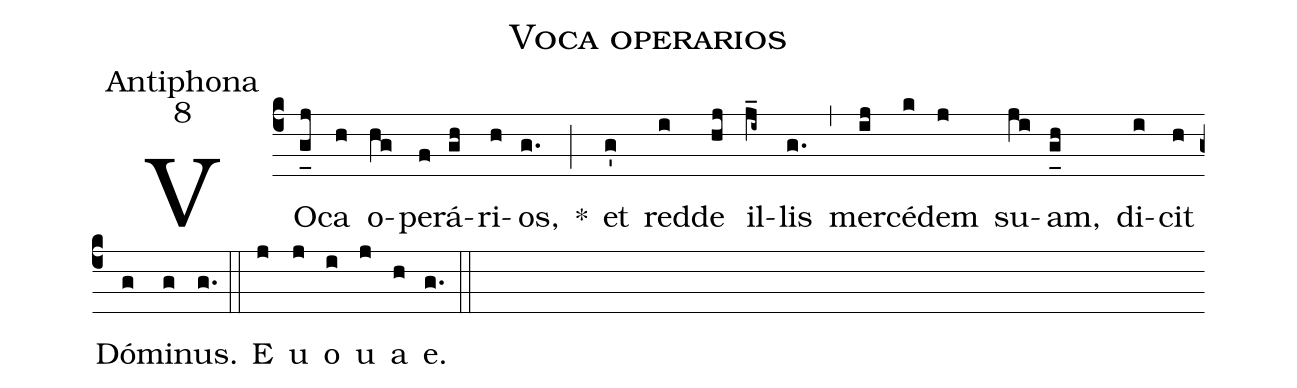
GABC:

name:Voca operarios;
office-part:Antiphona;
mode:8;
%%
(c4) VO(g_[uh:l]j)ca(h) o(hg)pe(f)rá(gh)ri(h)os,(g.) *(;) et(g') red(i)de(hj) il(j_i~)lis(g.) (,) mer(ij)cé(k)dem(j) su(ji)am,(g_[uh:l]h) di(i)cit(h) Dó(g)mi(g)nus.(g.) (::) <eu>E(j) u(j) o(i) u(j) a(h) e.</eu>(g.) (::)
